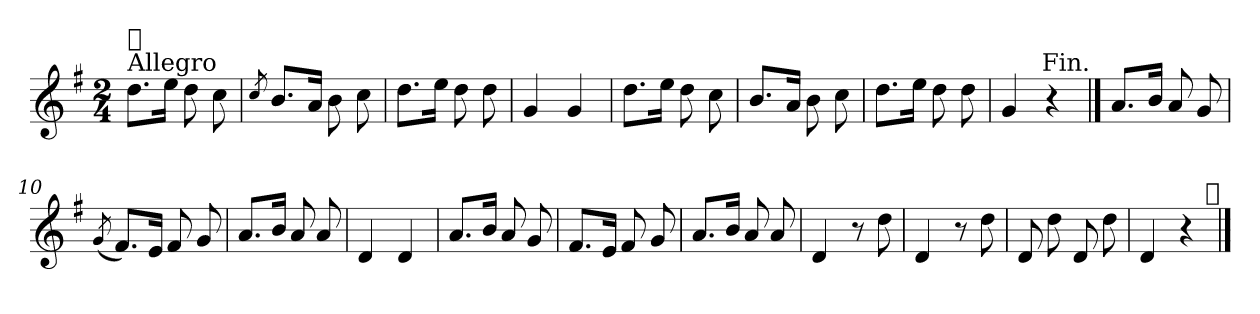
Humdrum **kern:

**kern
*part1
*staff1
*clefG2
*k[f#]
*G:
*M2/4
=1
!LO:TX:a:t=Allegro
!LO:TX:a:t=𝄋
8.dd\L
16ee\Jk
8dd\
8cc\
=2
8qcc/
8.b/L
16a/Jk
8b\
8cc\
=3
8.dd\L
16ee\Jk
8dd\
8dd\
=4
4g/
4g/
=5
8.dd\L
16ee\Jk
8dd\
8cc\
=6
8.b/L
16a/Jk
8b\
8cc\
=7
8.dd\L
16ee\Jk
8dd\
8dd\
!!LO:LB:g=z
=8
4g/
4r
!LO:TX:a:rj:t=Fin.
==9
8.a/L
16b/Jk
8a/
8g/
=10
(<8qg/
8.f#/L)
16e/Jk
8f#/
8g/
=11
8.a/L
16b/Jk
8a/
8a/
=12
4d/
4d/
=13
8.a/L
16b/Jk
8a/
8g/
=14
8.f#/L
16e/Jk
8f#/
8g/
=15
8.a/L
16b/Jk
8a/
8a/
!!LO:LB:g=z
=16
4d/
8r
8dd\
=17
4d/
8r
8dd\
=18
8d/
8dd\
8d/
8dd\
=19
4d/
4r
!LO:TX:a:t=𝄋
==
*-
